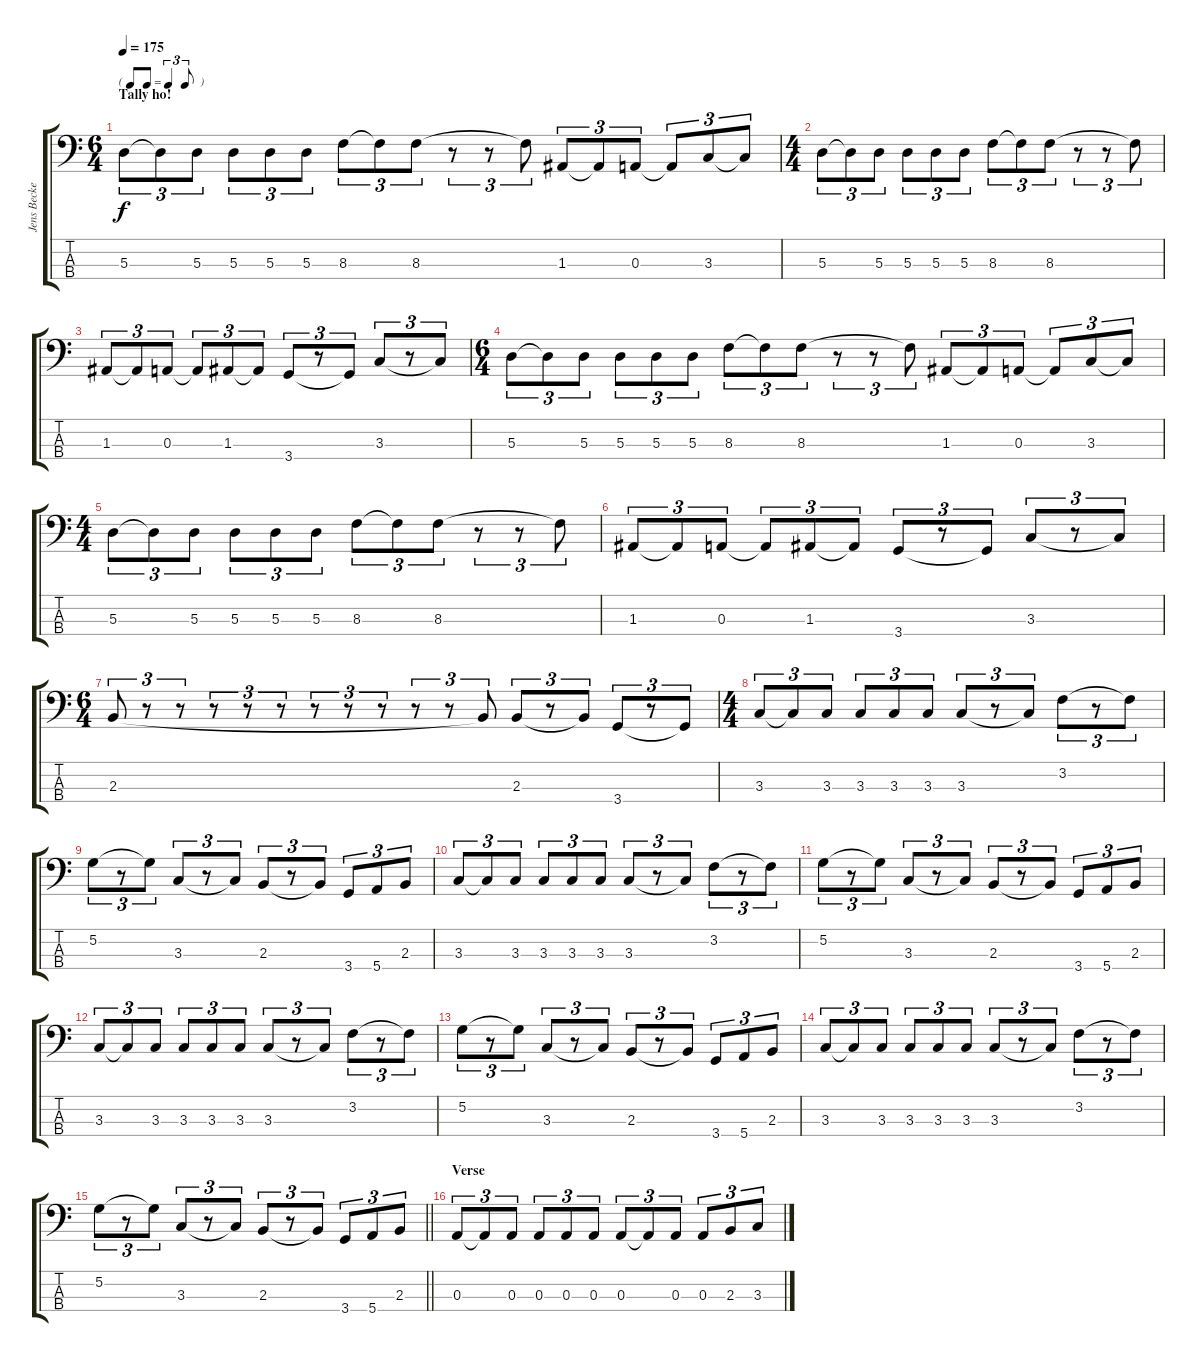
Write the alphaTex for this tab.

\track ("Jens Becker" "Jens Becke") {instrument electricbassfinger}
\staff {score tabs}
\tuning (G2 D2 A1 E1) {hide}
\ts (6 4)
\tf triplet8th
\section ("" "Tally ho!")
\tempo 175
\clef f4
\ks c
5.3.8{tu (3 2) dy f} 5.3{t}.8{tu (3 2)} 5.3.8{tu (3 2)} 5.3.8{tu (3 2)} 5.3.8{tu (3 2)} 5.3.8{tu (3 2)} 8.3.8{tu (3 2)} 8.3{t}.8{tu (3 2)} 8.3.8{tu (3 2)} r.8{tu (3 2)} r.8{tu (3 2)} 8.3{t}.8{tu (3 2)} 1.3.8{tu (3 2)} 1.3{t}.8{tu (3 2)} 0.3.8{tu (3 2)} 0.3{t}.8{tu (3 2)} 3.3.8{tu (3 2)} 3.3{t}.8{tu (3 2)} |
\ts (4 4)
5.3.8{tu (3 2)} 5.3{t}.8{tu (3 2)} 5.3.8{tu (3 2)} 5.3.8{tu (3 2)} 5.3.8{tu (3 2)} 5.3.8{tu (3 2)} 8.3.8{tu (3 2)} 8.3{t}.8{tu (3 2)} 8.3.8{tu (3 2)} r.8{tu (3 2)} r.8{tu (3 2)} 8.3{t}.8{tu (3 2)} |
1.3.8{tu (3 2)} 1.3{t}.8{tu (3 2)} 0.3.8{tu (3 2)} 0.3{t}.8{tu (3 2)} 1.3.8{tu (3 2)} 1.3{t}.8{tu (3 2)} 3.4.8{tu (3 2)} r.8{tu (3 2)} 3.4{t}.8{tu (3 2)} 3.3.8{tu (3 2)} r.8{tu (3 2)} 3.3{t}.8{tu (3 2)} |
\ts (6 4)
5.3.8{tu (3 2)} 5.3{t}.8{tu (3 2)} 5.3.8{tu (3 2)} 5.3.8{tu (3 2)} 5.3.8{tu (3 2)} 5.3.8{tu (3 2)} 8.3.8{tu (3 2)} 8.3{t}.8{tu (3 2)} 8.3.8{tu (3 2)} r.8{tu (3 2)} r.8{tu (3 2)} 8.3{t}.8{tu (3 2)} 1.3.8{tu (3 2)} 1.3{t}.8{tu (3 2)} 0.3.8{tu (3 2)} 0.3{t}.8{tu (3 2)} 3.3.8{tu (3 2)} 3.3{t}.8{tu (3 2)} |
\ts (4 4)
5.3.8{tu (3 2)} 5.3{t}.8{tu (3 2)} 5.3.8{tu (3 2)} 5.3.8{tu (3 2)} 5.3.8{tu (3 2)} 5.3.8{tu (3 2)} 8.3.8{tu (3 2)} 8.3{t}.8{tu (3 2)} 8.3.8{tu (3 2)} r.8{tu (3 2)} r.8{tu (3 2)} 8.3{t}.8{tu (3 2)} |
1.3.8{tu (3 2)} 1.3{t}.8{tu (3 2)} 0.3.8{tu (3 2)} 0.3{t}.8{tu (3 2)} 1.3.8{tu (3 2)} 1.3{t}.8{tu (3 2)} 3.4.8{tu (3 2)} r.8{tu (3 2)} 3.4{t}.8{tu (3 2)} 3.3.8{tu (3 2)} r.8{tu (3 2)} 3.3{t}.8{tu (3 2)} |
\ts (6 4)
2.3.8{tu (3 2)} r.8{tu (3 2)} r.8{tu (3 2)} r.8{tu (3 2)} r.8{tu (3 2)} r.8{tu (3 2)} r.8{tu (3 2)} r.8{tu (3 2)} r.8{tu (3 2)} r.8{tu (3 2)} r.8{tu (3 2)} 2.3{t}.8{tu (3 2)} 2.3.8{tu (3 2)} r.8{tu (3 2)} 2.3{t}.8{tu (3 2)} 3.4.8{tu (3 2)} r.8{tu (3 2)} 3.4{t}.8{tu (3 2)} |
\ts (4 4)
3.3.8{tu (3 2)} 3.3{t}.8{tu (3 2)} 3.3.8{tu (3 2)} 3.3.8{tu (3 2)} 3.3.8{tu (3 2)} 3.3.8{tu (3 2)} 3.3.8{tu (3 2)} r.8{tu (3 2)} 3.3{t}.8{tu (3 2)} 3.2.8{tu (3 2)} r.8{tu (3 2)} 3.2{t}.8{tu (3 2)} |
5.2.8{tu (3 2)} r.8{tu (3 2)} 5.2{t}.8{tu (3 2)} 3.3.8{tu (3 2)} r.8{tu (3 2)} 3.3{t}.8{tu (3 2)} 2.3.8{tu (3 2)} r.8{tu (3 2)} 2.3{t}.8{tu (3 2)} 3.4.8{tu (3 2)} 5.4.8{tu (3 2)} 2.3.8{tu (3 2)} |
3.3.8{tu (3 2)} 3.3{t}.8{tu (3 2)} 3.3.8{tu (3 2)} 3.3.8{tu (3 2)} 3.3.8{tu (3 2)} 3.3.8{tu (3 2)} 3.3.8{tu (3 2)} r.8{tu (3 2)} 3.3{t}.8{tu (3 2)} 3.2.8{tu (3 2)} r.8{tu (3 2)} 3.2{t}.8{tu (3 2)} |
5.2.8{tu (3 2)} r.8{tu (3 2)} 5.2{t}.8{tu (3 2)} 3.3.8{tu (3 2)} r.8{tu (3 2)} 3.3{t}.8{tu (3 2)} 2.3.8{tu (3 2)} r.8{tu (3 2)} 2.3{t}.8{tu (3 2)} 3.4.8{tu (3 2)} 5.4.8{tu (3 2)} 2.3.8{tu (3 2)} |
3.3.8{tu (3 2)} 3.3{t}.8{tu (3 2)} 3.3.8{tu (3 2)} 3.3.8{tu (3 2)} 3.3.8{tu (3 2)} 3.3.8{tu (3 2)} 3.3.8{tu (3 2)} r.8{tu (3 2)} 3.3{t}.8{tu (3 2)} 3.2.8{tu (3 2)} r.8{tu (3 2)} 3.2{t}.8{tu (3 2)} |
5.2.8{tu (3 2)} r.8{tu (3 2)} 5.2{t}.8{tu (3 2)} 3.3.8{tu (3 2)} r.8{tu (3 2)} 3.3{t}.8{tu (3 2)} 2.3.8{tu (3 2)} r.8{tu (3 2)} 2.3{t}.8{tu (3 2)} 3.4.8{tu (3 2)} 5.4.8{tu (3 2)} 2.3.8{tu (3 2)} |
3.3.8{tu (3 2)} 3.3{t}.8{tu (3 2)} 3.3.8{tu (3 2)} 3.3.8{tu (3 2)} 3.3.8{tu (3 2)} 3.3.8{tu (3 2)} 3.3.8{tu (3 2)} r.8{tu (3 2)} 3.3{t}.8{tu (3 2)} 3.2.8{tu (3 2)} r.8{tu (3 2)} 3.2{t}.8{tu (3 2)} |
\barLineRight lightlight
5.2.8{tu (3 2)} r.8{tu (3 2)} 5.2{t}.8{tu (3 2)} 3.3.8{tu (3 2)} r.8{tu (3 2)} 3.3{t}.8{tu (3 2)} 2.3.8{tu (3 2)} r.8{tu (3 2)} 2.3{t}.8{tu (3 2)} 3.4.8{tu (3 2)} 5.4.8{tu (3 2)} 2.3.8{tu (3 2)} |
\section ("" "Verse")
0.3.8{tu (3 2)} 0.3{t}.8{tu (3 2)} 0.3.8{tu (3 2)} 0.3.8{tu (3 2)} 0.3.8{tu (3 2)} 0.3.8{tu (3 2)} 0.3.8{tu (3 2)} 0.3{t}.8{tu (3 2)} 0.3.8{tu (3 2)} 0.3.8{tu (3 2)} 2.3.8{tu (3 2)} 3.3.8{tu (3 2)}
